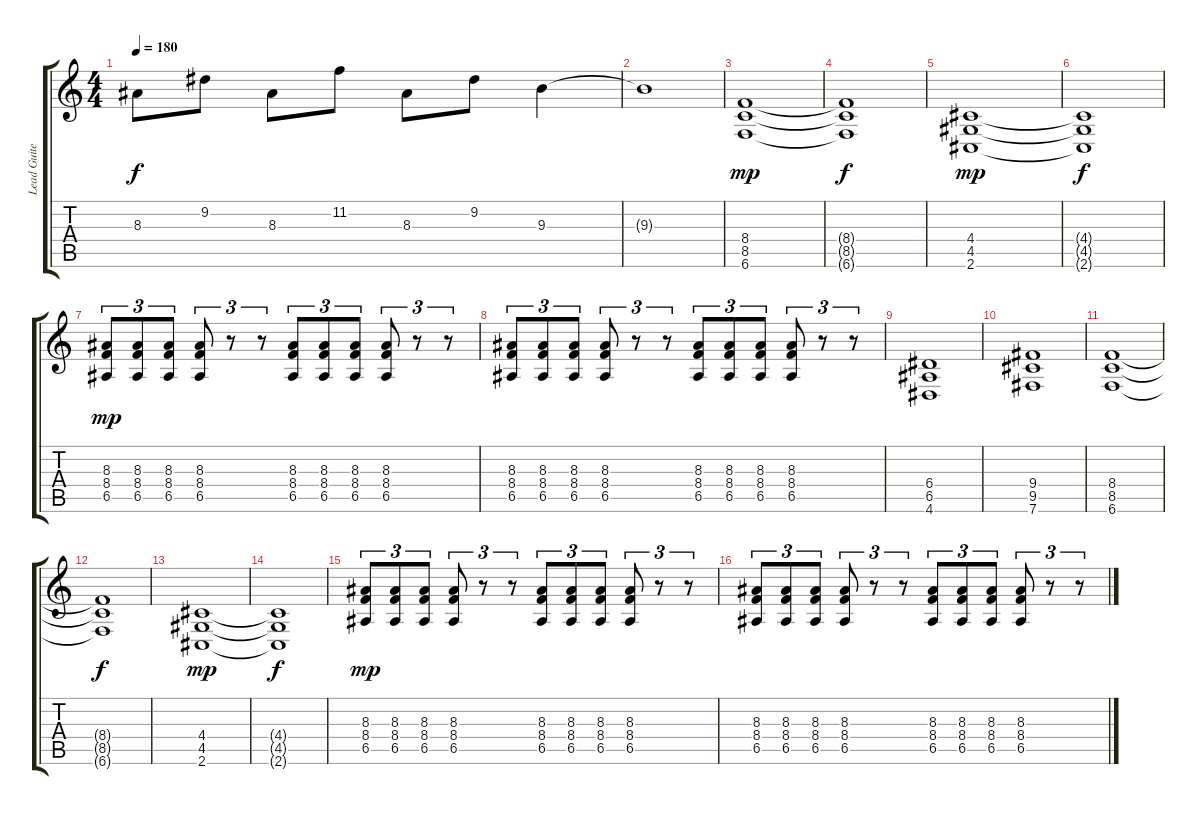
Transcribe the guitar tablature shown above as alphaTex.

\track ("Lead Guiter" "Lead Guite") {instrument overdrivenguitar}
\staff {score tabs}
\tuning (B3 Gb3 D3 A2 E2 B1) {hide}
\ts (4 4)
\tempo 180
\clef g2
\ks c
8.3.8{dy f} 9.2.8 8.3.8 11.2.8 8.3.8 9.2.8 9.3.4 |
9.3{t}.1 |
(8.4 8.5 6.6).1{dy mp} |
(8.4{t} 8.5{t} 6.6{t}).1{dy f} |
(4.4 4.5 2.6).1{dy mp} |
(4.4{t} 4.5{t} 2.6{t}).1{dy f} |
(8.3 8.4 6.5).8{tu (3 2) dy mp} (8.3 8.4 6.5).8{tu (3 2)} (8.3 8.4 6.5).8{tu (3 2)} (8.3 8.4 6.5).8{tu (3 2)} r.8{tu (3 2)} r.8{tu (3 2)} (8.3 8.4 6.5).8{tu (3 2)} (8.3 8.4 6.5).8{tu (3 2)} (8.3 8.4 6.5).8{tu (3 2)} (8.3 8.4 6.5).8{tu (3 2)} r.8{tu (3 2)} r.8{tu (3 2)} |
(8.3 8.4 6.5).8{tu (3 2)} (8.3 8.4 6.5).8{tu (3 2)} (8.3 8.4 6.5).8{tu (3 2)} (8.3 8.4 6.5).8{tu (3 2)} r.8{tu (3 2)} r.8{tu (3 2)} (8.3 8.4 6.5).8{tu (3 2)} (8.3 8.4 6.5).8{tu (3 2)} (8.3 8.4 6.5).8{tu (3 2)} (8.3 8.4 6.5).8{tu (3 2)} r.8{tu (3 2)} r.8{tu (3 2)} |
(6.4 6.5 4.6).1 |
(9.4 9.5 7.6).1 |
(8.4 8.5 6.6).1 |
(8.4{t} 8.5{t} 6.6{t}).1{dy f} |
(4.4 4.5 2.6).1{dy mp} |
(4.4{t} 4.5{t} 2.6{t}).1{dy f} |
(8.3 8.4 6.5).8{tu (3 2) dy mp} (8.3 8.4 6.5).8{tu (3 2)} (8.3 8.4 6.5).8{tu (3 2)} (8.3 8.4 6.5).8{tu (3 2)} r.8{tu (3 2)} r.8{tu (3 2)} (8.3 8.4 6.5).8{tu (3 2)} (8.3 8.4 6.5).8{tu (3 2)} (8.3 8.4 6.5).8{tu (3 2)} (8.3 8.4 6.5).8{tu (3 2)} r.8{tu (3 2)} r.8{tu (3 2)} |
(8.3 8.4 6.5).8{tu (3 2)} (8.3 8.4 6.5).8{tu (3 2)} (8.3 8.4 6.5).8{tu (3 2)} (8.3 8.4 6.5).8{tu (3 2)} r.8{tu (3 2)} r.8{tu (3 2)} (8.3 8.4 6.5).8{tu (3 2)} (8.3 8.4 6.5).8{tu (3 2)} (8.3 8.4 6.5).8{tu (3 2)} (8.3 8.4 6.5).8{tu (3 2)} r.8{tu (3 2)} r.8{tu (3 2)}
